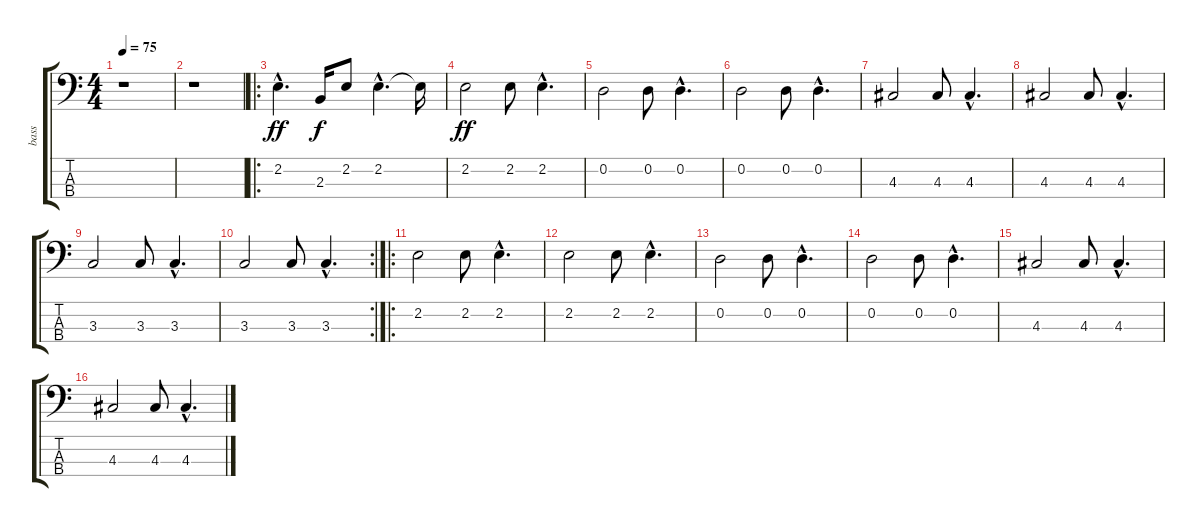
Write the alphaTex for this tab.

\track ("bass" "bass") {instrument acousticbass}
\staff {score tabs}
\tuning (G2 D2 A1 E1) {hide}
\ts (4 4)
\tempo 75
\clef f4
\ks c
r.1{dy f} |
r.1 |
\ro
2.2{hac}.4{d dy ff} 2.3.16{dy f} 2.2.8 2.2{hac}.4{d} 2.2{t}.16 |
2.2.2{dy ff} 2.2.8 2.2{hac}.4{d} |
0.2.2 0.2.8 0.2{hac}.4{d} |
0.2.2 0.2.8 0.2{hac}.4{d} |
4.3.2 4.3.8 4.3{hac}.4{d} |
4.3.2 4.3.8 4.3{hac}.4{d} |
3.3.2 3.3.8 3.3{hac}.4{d} |
\rc 2
3.3.2 3.3.8 3.3{hac}.4{d} |
\ro
2.2.2 2.2.8 2.2{hac}.4{d} |
2.2.2 2.2.8 2.2{hac}.4{d} |
0.2.2 0.2.8 0.2{hac}.4{d} |
0.2.2 0.2.8 0.2{hac}.4{d} |
4.3.2 4.3.8 4.3{hac}.4{d} |
4.3.2 4.3.8 4.3{hac}.4{d}
